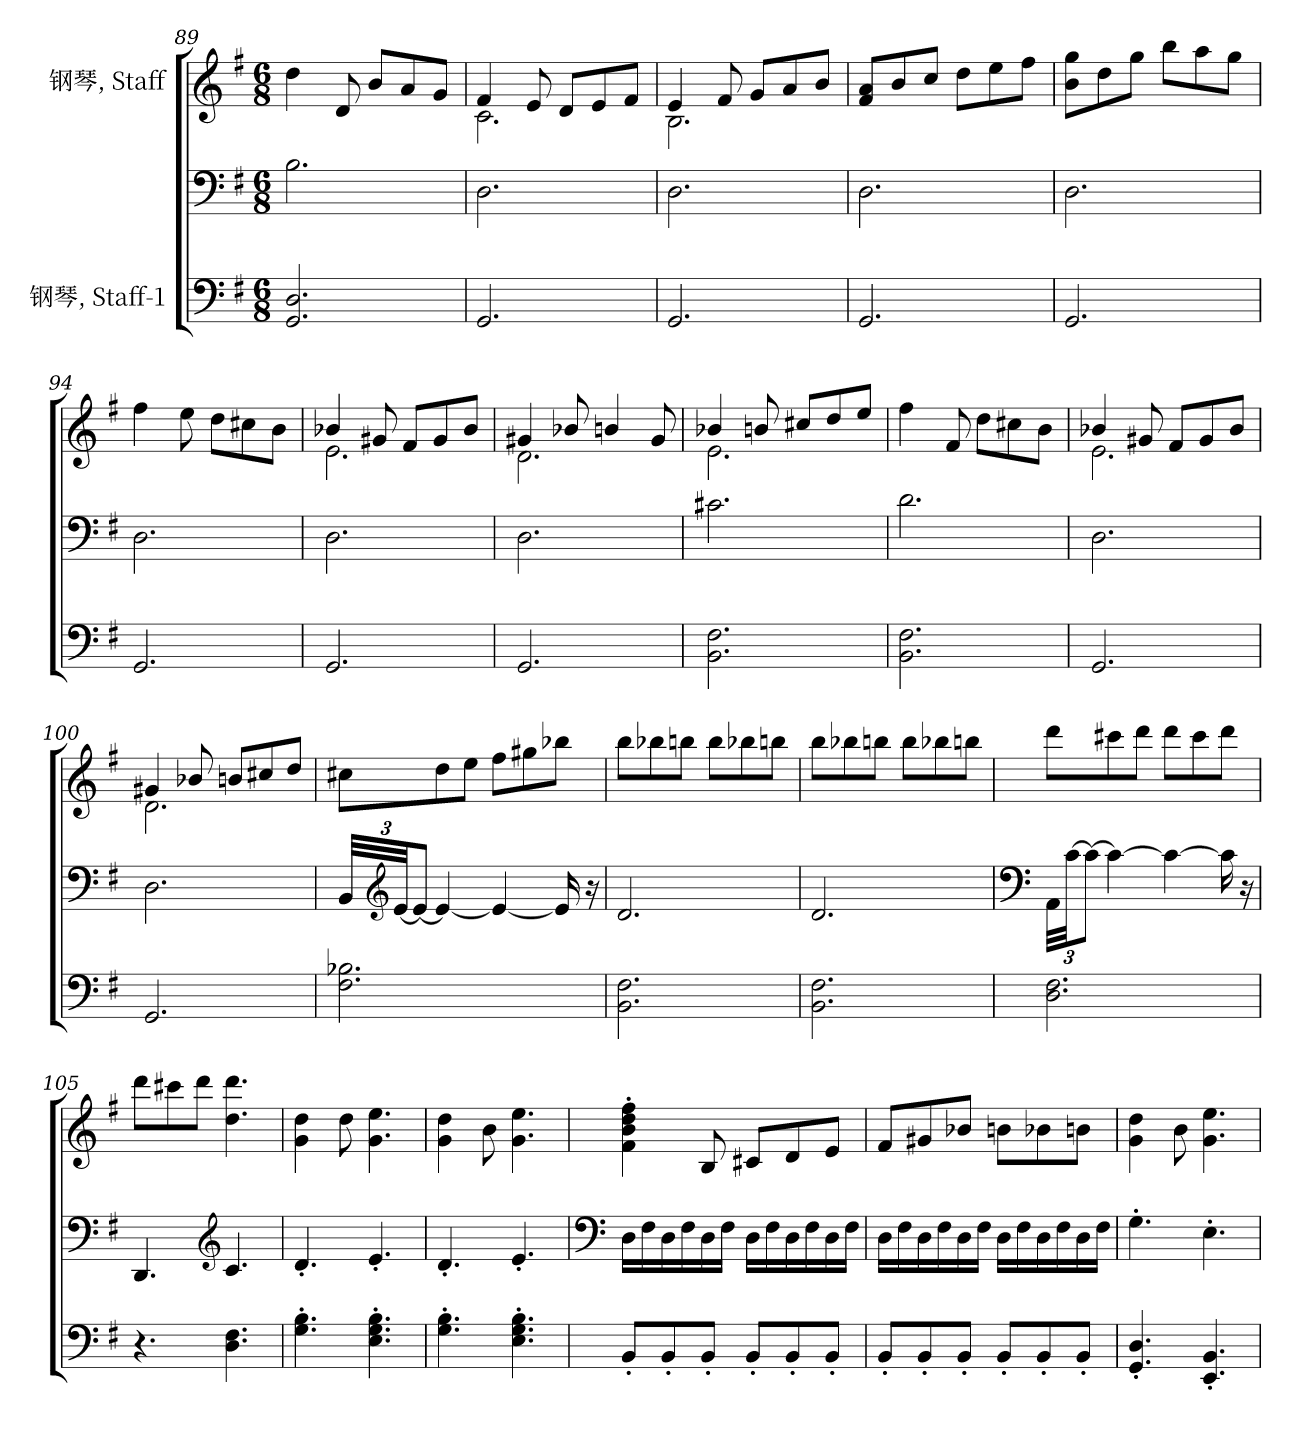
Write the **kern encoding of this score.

**kern	**kern	**kern
*part2	*part2	*part1
*staff3	*staff2	*staff1
*I"钢琴, Staff-1	*	*I"钢琴, Staff
*clefF4	*clefF4	*clefG2
*k[f#]	*k[f#]	*k[f#]
*M6/8	*M6/8	*M6/8
=89	=89	=89
2.GG/ 2.D/	2.B\	4dd\
.	.	8d/
.	.	8b/L
.	.	8a/
.	.	8g/J
=90	=90	=90
*	*	*^
2.GG/	2.D\	4f#/	2.c\
.	.	8e/	.
.	.	8d/L	.
.	.	8e/	.
.	.	8f#/J	.
=91	=91	=91	=91
2.GG/	2.D\	4e/	2.B\
.	.	8f#/	.
.	.	8g/L	.
.	.	8a/	.
.	.	8b/J	.
*	*	*v	*v
=92	=92	=92
2.GG/	2.D\	8f#/ 8a/L
.	.	8b/
.	.	8cc/J
.	.	8dd\L
.	.	8ee\
.	.	8ff#\J
!!LO:LB:g=z
=93	=93	=93
2.GG/	2.D\	8b\ 8gg\L
.	.	8dd\
.	.	8gg\J
.	.	8bb\L
.	.	8aa\
.	.	8gg\J
=94	=94	=94
2.GG/	2.D\	4ff#\
.	.	8ee\
.	.	8dd\L
.	.	8cc#X\
.	.	8b\J
=95	=95	=95
*	*	*^
2.GG/	2.D\	4b-X/	2.e\
.	.	8g#X/	.
.	.	8f#/L	.
.	.	8g#/	.
.	.	8b-/J	.
=96	=96	=96	=96
2.GG/	2.D\	4g#X/	2.d\
.	.	8b-X/	.
.	.	4bn/	.
.	.	8g#/	.
=97	=97	=97	=97
2.BB\ 2.F#\	2.c#X\	4b-X/	2.e\
.	.	8bn/	.
.	.	8cc#X/L	.
.	.	8dd/	.
.	.	8ee/J	.
*	*	*v	*v
!!LO:LB:g=z
=98	=98	=98
2.BB\ 2.F#\	2.d\	4ff#\
.	.	8f#/
.	.	8dd\L
.	.	8cc#X\
.	.	8b\J
=99	=99	=99
*	*	*^
2.GG/	2.D\	4b-X/	2.e\
.	.	8g#X/	.
.	.	8f#/L	.
.	.	8g#/	.
.	.	8b-/J	.
=100	=100	=100	=100
2.GG/	2.D\	4g#X/	2.d\
.	.	8b-X/	.
.	.	8bn/L	.
.	.	8cc#X/	.
.	.	8dd/J	.
*	*	*v	*v
=101	=101	=101
*	*Xbrackettup	*
2.F#\ 2.B-X\	48BB/LLL	8cc#X\L
*	*clefG2	*
.	[48e/JJ	.
.	12e/J_	.
.	4e/_	8dd\
.	.	8ee\J
.	4e/_	8ff#\L
.	.	8gg#X\
.	16e/]	8bb-X\J
.	16r	.
!!LO:LB:g=z
=102	=102	=102
2.BB\ 2.F#\	2.d/	8bb\L
.	.	8bb-X\
.	.	8bbn\J
.	.	8bb\L
.	.	8bb-X\
.	.	8bbn\J
=103	=103	=103
2.BB\ 2.F#\	2.d/	8bb\L
.	.	8bb-X\
.	.	8bbn\J
.	.	8bb\L
.	.	8bb-X\
.	.	8bbn\J
=104	=104	=104
*	*clefF4	*
2.D\ 2.F#\	48AA\LLL	8ddd\L
.	[48c\JJ	.
.	12c\J_	.
.	4c\_	8ccc#X\
.	.	8ddd\J
.	4c\_	8ddd\L
.	.	8ccc#\
.	16c\]	8ddd\J
.	16r	.
=105	=105	=105
4.r	4.DD/	8ddd\L
.	.	8ccc#X\
.	.	8ddd\J
*	*clefG2	*
4.D\ 4.F#\	4.c/	4.dd\ 4.ddd\
!!LO:PB:g=z
=106	=106	=106
4.G\' 4.B\'	4.d'/	4g\ 4dd\
.	.	8dd\
4.E\' 4.G\' 4.B\'	4.e'/	4.g\ 4.ee\
=107	=107	=107
4.G\' 4.B\'	4.d'/	4g\ 4dd\
.	.	8b\
4.E\' 4.G\' 4.B\'	4.e'/	4.g\ 4.ee\
=108	=108	=108
*	*clefF4	*
8BB'/L	16D\LL	4f#\' 4b\' 4dd\' 4ff#\'
.	16F#\	.
8BB'/	16D\	.
.	16F#\	.
8BB'/J	16D\	8B/
.	16F#\JJ	.
8BB'/L	16D\LL	8c#X/L
.	16F#\	.
8BB'/	16D\	8d/
.	16F#\	.
8BB'/J	16D\	8e/J
.	16F#\JJ	.
=109	=109	=109
8BB'/L	16D\LL	8f#/L
.	16F#\	.
8BB'/	16D\	8g#X/
.	16F#\	.
8BB'/J	16D\	8b-X/J
.	16F#\JJ	.
8BB'/L	16D\LL	8bn\L
.	16F#\	.
8BB'/	16D\	8b-X\
.	16F#\	.
8BB'/J	16D\	8bn\J
.	16F#\JJ	.
=110	=110	=110
4.GG/' 4.D/'	4.G'\	4g\ 4dd\
.	.	8b\
4.EE/' 4.BB/'	4.E'\	4.g\ 4.ee\
=	=	=
*-	*-	*-
